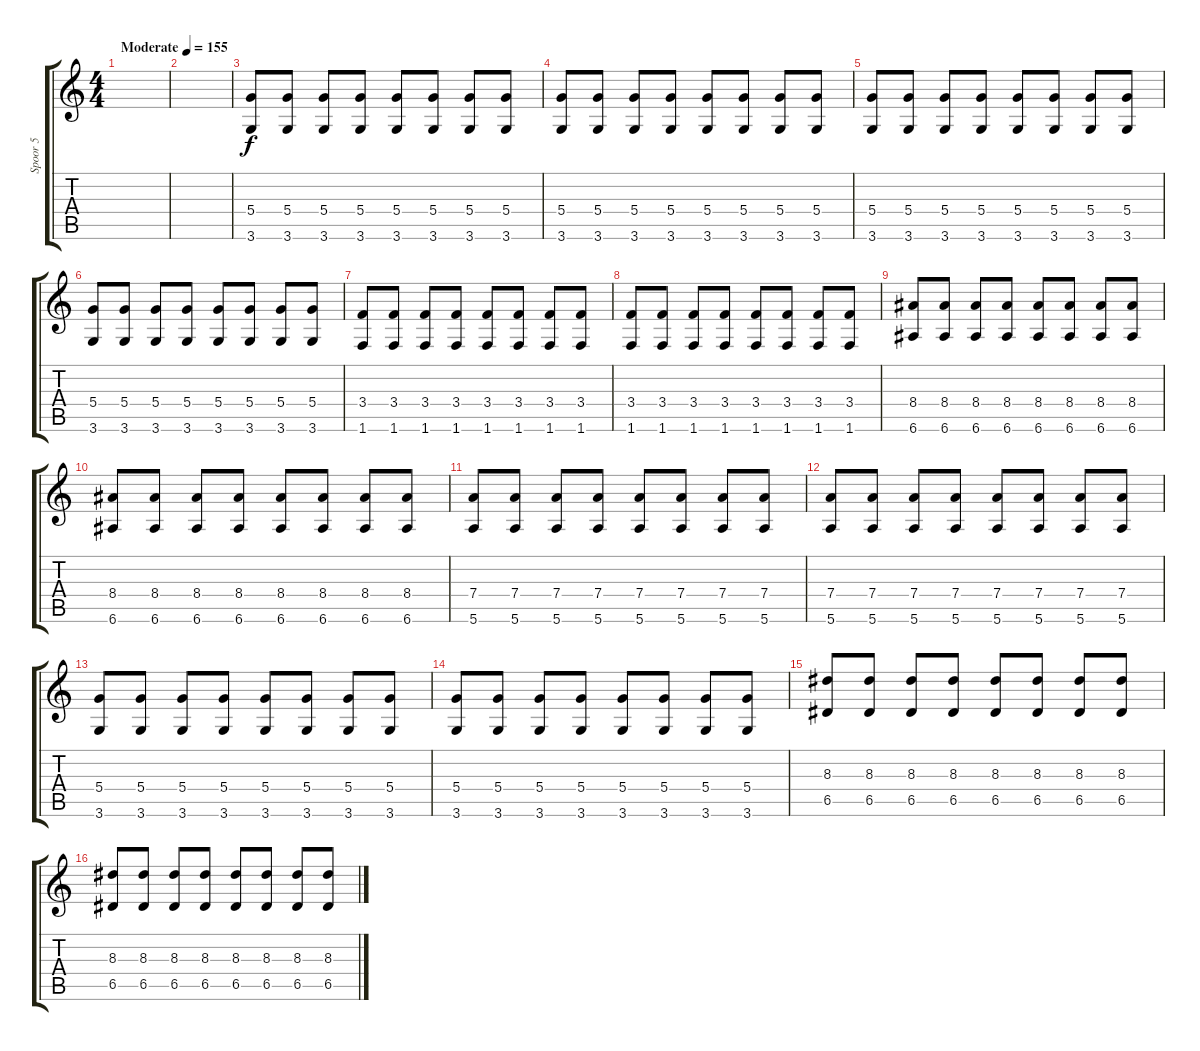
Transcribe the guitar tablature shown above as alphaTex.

\track ("Spoor 5" "Spoor 5") {instrument distortionguitar}
\staff {score tabs}
\tuning (E4 B3 G3 D3 A2 E2) {hide}
\ts (4 4)
\tempo (155 "Moderate")
\clef g2
\ks c
|
|
(5.4 3.6).8 (5.4 3.6).8 (5.4 3.6).8 (5.4 3.6).8 (5.4 3.6).8 (5.4 3.6).8 (5.4 3.6).8 (5.4 3.6).8 |
(5.4 3.6).8 (5.4 3.6).8 (5.4 3.6).8 (5.4 3.6).8 (5.4 3.6).8 (5.4 3.6).8 (5.4 3.6).8 (5.4 3.6).8 |
(5.4 3.6).8 (5.4 3.6).8 (5.4 3.6).8 (5.4 3.6).8 (5.4 3.6).8 (5.4 3.6).8 (5.4 3.6).8 (5.4 3.6).8 |
(5.4 3.6).8 (5.4 3.6).8 (5.4 3.6).8 (5.4 3.6).8 (5.4 3.6).8 (5.4 3.6).8 (5.4 3.6).8 (5.4 3.6).8 |
(3.4 1.6).8 (3.4 1.6).8 (3.4 1.6).8 (3.4 1.6).8 (3.4 1.6).8 (3.4 1.6).8 (3.4 1.6).8 (3.4 1.6).8 |
(3.4 1.6).8 (3.4 1.6).8 (3.4 1.6).8 (3.4 1.6).8 (3.4 1.6).8 (3.4 1.6).8 (3.4 1.6).8 (3.4 1.6).8 |
(8.4 6.6).8 (8.4 6.6).8 (8.4 6.6).8 (8.4 6.6).8 (8.4 6.6).8 (8.4 6.6).8 (8.4 6.6).8 (8.4 6.6).8 |
(8.4 6.6).8 (8.4 6.6).8 (8.4 6.6).8 (8.4 6.6).8 (8.4 6.6).8 (8.4 6.6).8 (8.4 6.6).8 (8.4 6.6).8 |
(7.4 5.6).8 (7.4 5.6).8 (7.4 5.6).8 (7.4 5.6).8 (7.4 5.6).8 (7.4 5.6).8 (7.4 5.6).8 (7.4 5.6).8 |
(7.4 5.6).8 (7.4 5.6).8 (7.4 5.6).8 (7.4 5.6).8 (7.4 5.6).8 (7.4 5.6).8 (7.4 5.6).8 (7.4 5.6).8 |
(5.4 3.6).8 (5.4 3.6).8 (5.4 3.6).8 (5.4 3.6).8 (5.4 3.6).8 (5.4 3.6).8 (5.4 3.6).8 (5.4 3.6).8 |
(5.4 3.6).8 (5.4 3.6).8 (5.4 3.6).8 (5.4 3.6).8 (5.4 3.6).8 (5.4 3.6).8 (5.4 3.6).8 (5.4 3.6).8 |
(8.3 6.5).8 (8.3 6.5).8 (8.3 6.5).8 (8.3 6.5).8 (8.3 6.5).8 (8.3 6.5).8 (8.3 6.5).8 (8.3 6.5).8 |
(8.3 6.5).8 (8.3 6.5).8 (8.3 6.5).8 (8.3 6.5).8 (8.3 6.5).8 (8.3 6.5).8 (8.3 6.5).8 (8.3 6.5).8
